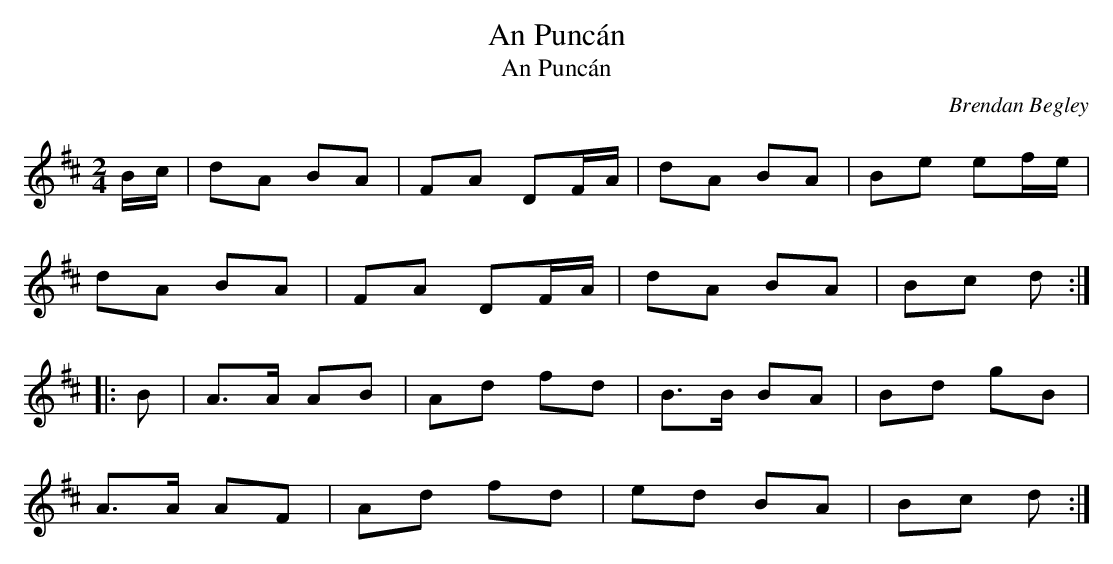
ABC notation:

X:1
T:An Punc\'an
T:Punc\'an, An
C:Brendan Begley
M:2/4
L:1/8
K:D
B/c/ | dA BA | FA DF/A/ | dA BA | Be ef/e/ |
dA BA | FA DF/A/ | dA BA | Bc d :|
|: B | A>A AB | Ad fd | B>B BA | Bd gB |
A>A AF | Ad fd | ed BA | Bc d :|
